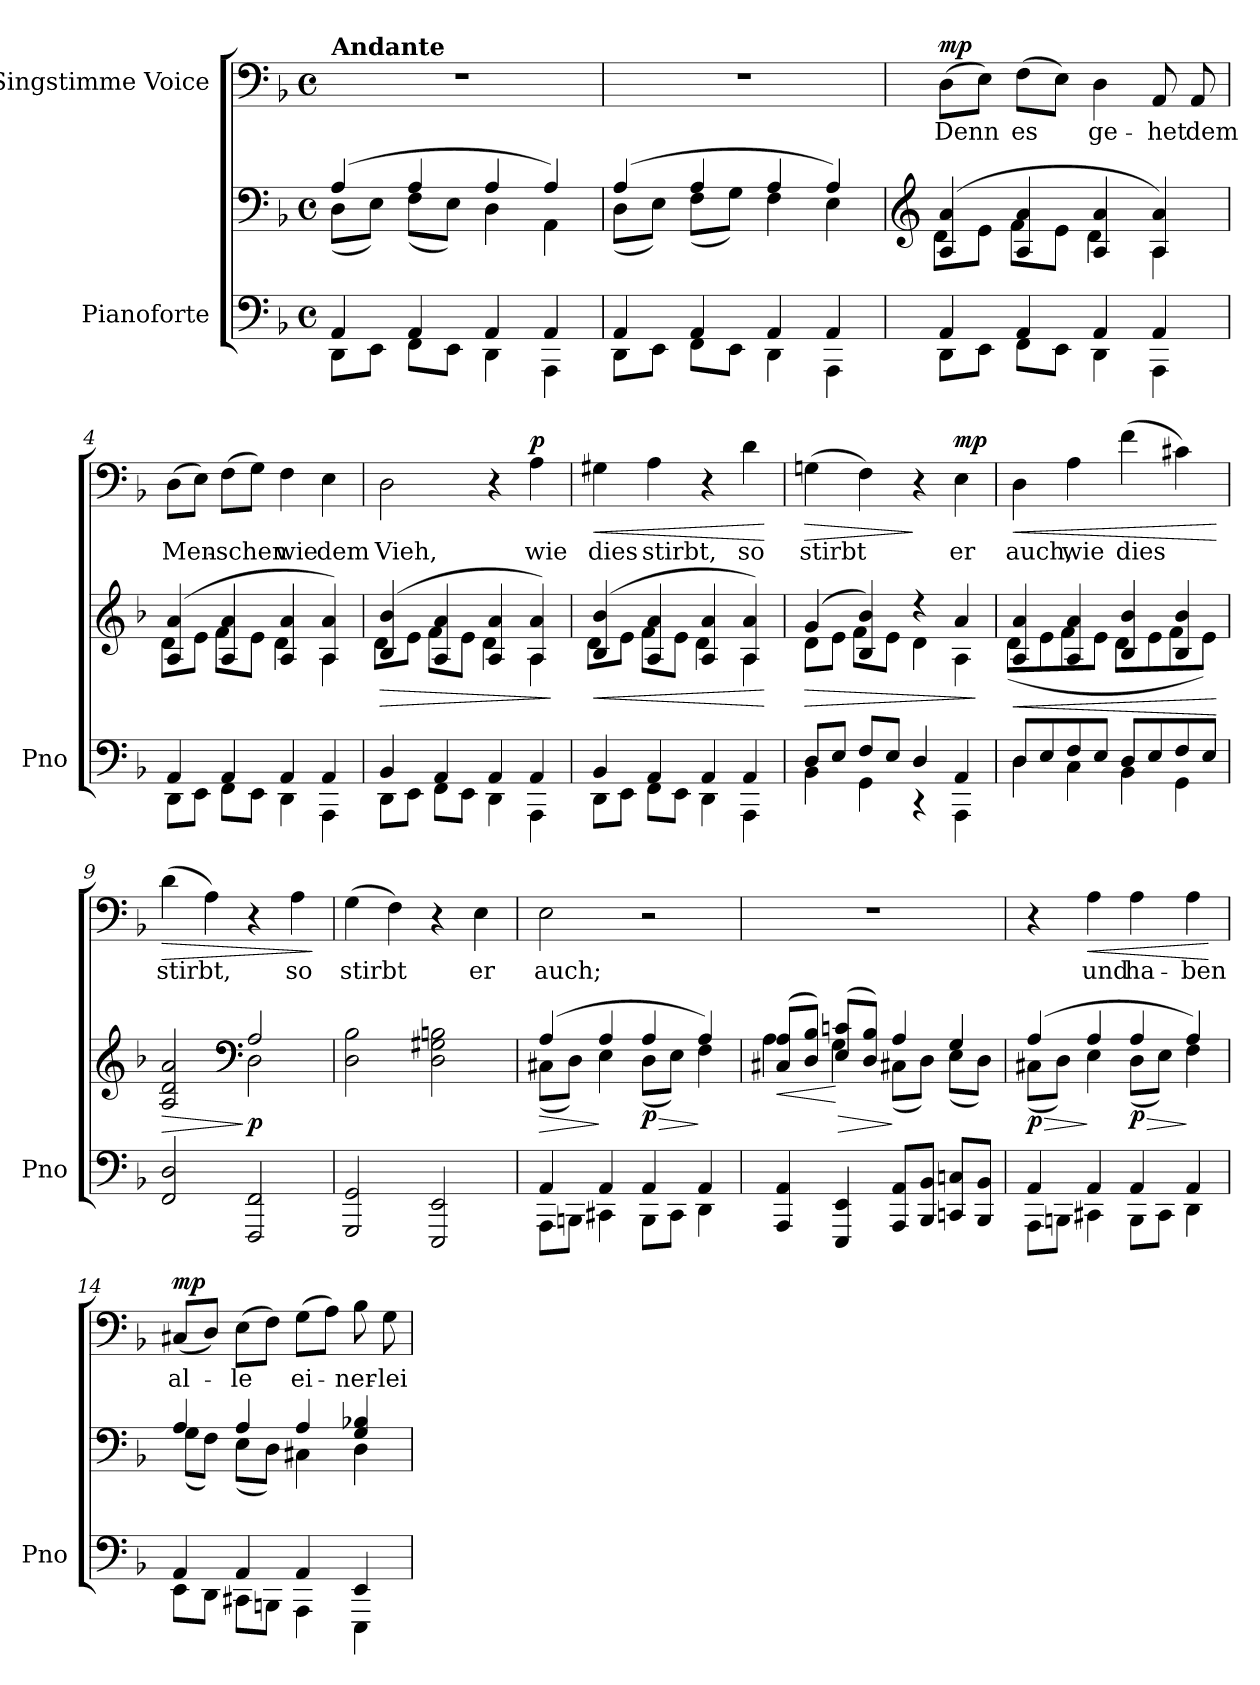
**kern	**kern	**dynam	**kern	**text	**dynam
*part2	*part2	*part2	*part1	*part1	*part1
*staff3	*staff2	*staff2/3	*staff1	*staff1	*staff1
*I"Pianoforte	*	*	*I"Singstimme Voice	*	*
*I'Pno	*	*	*	*	*
*clefF4	*clefF4	*	*clefF4	*	*
*k[b-]	*k[b-]	*	*k[b-]	*	*
*M4/4	*M4/4	*	*M4/4	*	*
*met(c)	*met(c)	*	*met(c)	*	*
=1	=1	=1	=1	=1	=1
*^	*^	*	*	*	*
!	!	!	!	!	!LO:TX:a:B:t=Andante	!	!
!	!	!	!	!LO:DY:b	!	!	!
!	!	!	!	!LO:DY:n=1:b	!	!	!
4AA/	8DD\L	(>4A/	(<8D\L	p other-dynamics	1r	.	.
.	8EE\J	.	8E\J)	.	.	.	.
4AA/	8FF\L	4A/	(<8F\L	.	.	.	.
.	8EE\J	.	8E\J)	.	.	.	.
4AA/	4DD\	4A/	4D\	.	.	.	.
4AA/	4AAA\	4A/)	4AA\	.	.	.	.
=2	=2	=2	=2	=2	=2	=2	=2
4AA/	8DD\L	(>4A/	(<8D\L	.	1r	.	.
.	8EE\J	.	8E\J)	.	.	.	.
4AA/	8FF\L	4A/	(<8F\L	.	.	.	.
.	8EE\J	.	8G\J)	.	.	.	.
4AA/	4DD\	4A/	4F\	.	.	.	.
4AA/	4AAA\	4A/)	4E\	.	.	.	.
=3	=3	=3	=3	=3	=3	=3	=3
*	*	*clefG2	*	*	*	*	*
!	!	!	!	!	!	!LO:LY:b	!LO:DY:a
4AA/	8DD\L	(>4A/ 4a/	8d\L	.	(>8D\L	Denn	mp
.	8EE\J	.	8e\J	.	8E\J)	.	.
!	!	!	!	!	!	!LO:LY:b	!
4AA/	8FF\L	4A/ 4a/	8f\L	.	(>8F\L	es	.
.	8EE\J	.	8e\J	.	8E\J)	.	.
!	!	!	!	!	!	!LO:LY:b	!
4AA/	4DD\	4A/ 4a/	4d\	.	4D\	ge-	.
!	!	!	!	!	!	!LO:LY:b	!
4AA/	4AAA\	4A/ 4a/)	4A\	.	8AA/	-het	.
!	!	!	!	!	!	!LO:LY:b	!
.	.	.	.	.	8AA/	dem	.
=4	=4	=4	=4	=4	=4	=4	=4
!	!	!	!	!	!	!LO:LY:b	!
4AA/	8DD\L	(>4A/ 4a/	8d\L	.	(>8D\L	Men-	.
.	8EE\J	.	8e\J	.	8E\J)	.	.
!	!	!	!	!	!	!LO:LY:b	!
4AA/	8FF\L	4A/ 4a/	8f\L	.	(>8F\L	-schen	.
.	8EE\J	.	8e\J	.	8G\J)	.	.
!	!	!	!	!	!	!LO:LY:b	!
4AA/	4DD\	4A/ 4a/	4d\	.	4F\	wie	.
!	!	!	!	!	!	!LO:LY:b	!
4AA/	4AAA\	4A/ 4a/)	4A\	.	4E\	dem	.
!!LO:LB:g=z
=5	=5	=5	=5	=5	=5	=5	=5
!	!	!	!	!LO:HP:b	!	!LO:LY:b	!
4BB-/	8DD\L	(>4B-/ 4b-/	8d\L	>	2D\	Vieh,	.
.	8EE\J	.	8e\J	.	.	.	.
4AA/	8FF\L	4A/ 4a/	8f\L	.	.	.	.
.	8EE\J	.	8e\J	.	.	.	.
4AA/	4DD\	4A/ 4a/	4d\	.	4r	.	.
!	!	!	!	!	!	!LO:LY:b	!LO:DY:a
4AA/	4AAA\	4A/ 4a/)	4A\	.	4A\	wie	p
*v	*v	*	*	*	*	*	*
*	*v	*v	*	*	*	*
.	.	]	.	.	.
=6	=6	=6	=6	=6	=6
*^	*	*	*	*	*
!	!	!	!LO:HP:b	!	!LO:LY:b	!LO:HP:b
*	*	*^	*	*	*	*
4BB-/	8DD\L	(>4B-/ 4b-/	8d\L	<	4G#X\	dies	<
.	8EE\J	.	8e\J	.	.	.	.
!	!	!	!	!	!	!LO:LY:b	!
4AA/	8FF\L	4A/ 4a/	8f\L	.	4A\	stirbt,	.
.	8EE\J	.	8e\J	.	.	.	.
4AA/	4DD\	4A/ 4a/	4d\	.	4r	.	.
!	!	!	!	!	!	!LO:LY:b	!
4AA/	4AAA\	4A/ 4a/)	4A\	.	4d\	so	.
*v	*v	*	*	*	*	*	*
*	*v	*v	*	*	*	*
.	.	[	.	.	[
=7	=7	=7	=7	=7	=7
*^	*	*	*	*	*
!	!	!	!LO:HP:b	!	!LO:LY:b	!LO:HP:b
*	*	*^	*	*	*	*
8D/L	4BB-\	(>4g/	8d\L	>	(>4Gn\	stirbt	>
8E/J	.	.	8e\J	.	.	.	.
8F/L	4GG\	4B-/ 4b-/)	8f\L	.	4F\)	.	.
8E/J	.	.	8e\J	.	.	.	.
4D/	4r	4r	4d\	.	4r	.	]
!	!	!	!	!	!	!LO:LY:b	!LO:DY:a
4AA/	4AAA\	4a/	4A\	.	4E\	er	mp
*v	*v	*	*	*	*	*	*
*	*v	*v	*	*	*	*
.	.	]	.	.	.
=8	=8	=8	=8	=8	=8
*^	*	*	*	*	*
!	!	!	!LO:HP:b	!	!LO:LY:b	!LO:HP:b
*	*	*^	*	*	*	*
8D/L	4D\	4A/ 4a/	(<8d\L	<	4D\	auch,	<
8E/	.	.	8e\	.	.	.	.
!	!	!	!	!	!	!LO:LY:b	!
8F/	4C\	4A/ 4a/	8f\	.	4A\	wie	.
8E/J	.	.	8e\J	.	.	.	.
!	!	!	!	!	!	!LO:LY:b	!
8D/L	4BB-\	4B-/ 4b-/	8d\L	.	(>4f\	dies	.
8E/	.	.	8e\	.	.	.	.
8F/	4GG\	4B-/ 4b-/	8f\	.	4c#X\)	.	.
8E/J	.	.	8e\J)	.	.	.	.
*v	*v	*	*	*	*	*	*
*	*v	*v	*	*	*	*
.	.	[	.	.	[
=9	=9	=9	=9	=9	=9
!	!	!LO:HP:b	!	!LO:LY:b	!LO:HP:b
*	*^	*	*	*	*
2FF/ 2D/	2A/ 2d/ 2a/	2ryy	>	(>4d\	stirbt,	>
.	.	.	.	4A\)	.	.
*	*clefF4	*	*	*	*	*
!	!	!	!LO:DY:n=1:b	!	!	!
2FFF/ 2FF/	2A/	2D\	] p	4r	.	.
!	!	!	!	!	!LO:LY:b	!
.	.	.	.	4A\	so	.
*	*v	*v	*	*	*	*
.	.	.	.	.	]
!!LO:LB:g=z
=10	=10	=10	=10	=10	=10
!	!	!	!	!LO:LY:b	!
2GGG/ 2GG/	2D\ 2B-\	.	(>4G\	stirbt	.
.	.	.	4F\)	.	.
2EEE/ 2EE/	2D\ 2G#X\ 2Bn\	.	4r	.	.
!	!	!	!	!LO:LY:b	!
.	.	.	4E\	er	.
=11	=11	=11	=11	=11	=11
*^	*	*	*	*	*
!	!	!	!LO:HP:b	!	!LO:LY:b	!
*	*	*^	*	*	*	*
4AA/	8AAA\L	(>4A/	(<8C#X\L	>	2E\	auch;	.
.	8BBBn\J	.	8D\J)	.	.	.	.
4AA/	4CC#X\	4A/	4E\	]	.	.	.
!	!	!	!	!LO:HP:b	!	!	!
!	!	!	!	!LO:DY:n=1:b	!	!	!
4AA/	8BBB\L	4A/	(<8D\L	> p	2r	.	.
.	8CC#\J	.	8E\J)	.	.	.	.
4AA/	4DD\	4A/)	4F\	]	.	.	.
=12	=12	=12	=12	=12	=12	=12	=12
!	!	!	!	!LO:HP:b	!	!	!
*v	*v	*	*	*	*	*	*
4AAA/ 4AA/	(>8C#X/ 8A/L	4A\	<	1r	.	.
.	8D/ 8B-/J)	.	.	.	.	.
!	!	!	!LO:HP:n=1:b	!	!	!
4EEE/ 4EE/	(>8E/ 8cn/L	4G\	[ >	.	.	.
.	8D/ 8B-/J)	.	.	.	.	.
8AAA/ 8AA/L	4A/	(<8C#X\L	]	.	.	.
8BBB-/ 8BB-/J	.	8D\J)	.	.	.	.
8CCn/ 8Cn/L	4G/	(<8E\L	.	.	.	.
8BBB-/ 8BB-/J	.	8D\J)	.	.	.	.
=13	=13	=13	=13	=13	=13	=13
*^	*	*	*	*	*	*
!	!	!	!	!LO:HP:b	!	!	!
!	!	!	!	!LO:DY:n=1:b	!	!	!
4AA/	8AAA\L	(>4A/	(<8C#X\L	> p	4r	.	.
.	8BBBn\J	.	8D\J)	.	.	.	.
!	!	!	!	!	!	!LO:LY:b	!LO:HP:b
4AA/	4CC#X\	4A/	4E\	]	4A\	und	<
!	!	!	!	!LO:HP:b	!	!LO:LY:b	!
!	!	!	!	!LO:DY:n=2:b	!	!	!
4AA/	8BBB\L	4A/	(<8D\L	> p	4A\	ha-	.
.	8CC#\J	.	8E\J)	.	.	.	.
!	!	!	!	!	!	!LO:LY:b	!
4AA/	4DD\	4A/)	4F\	]	4A\	-ben	.
*v	*v	*	*	*	*	*	*
*	*v	*v	*	*	*	*
.	.	.	.	.	[
=14	=14	=14	=14	=14	=14
*^	*^	*	*	*	*
!	!	!	!	!	!	!LO:LY:b	!LO:DY:a
4AA/	8EE\L	4A/	(<8G\L	.	(<8C#X/L	al-	mp
.	8DD\J	.	8F\J)	.	8D/J)	.	.
!	!	!	!	!	!	!LO:LY:b	!
4AA/	8CC#X\L	4A/	(<8E\L	.	(>8E\L	-le	.
.	8BBBn\J	.	8D\J)	.	8F\J)	.	.
!	!	!	!	!	!	!LO:LY:b	!
4AA/	4AAA\	4A/	4C#X\	.	(>8G\L	ei-	.
.	.	.	.	.	8A\J)	.	.
!	!	!	!	!	!	!LO:LY:b	!
4EE/	4EEE\	4G/ 4B-X/	4D\	.	8B-\	-ner-	.
!	!	!	!	!	!	!LO:LY:b	!
.	.	.	.	.	8G\	-lei	.
*v	*v	*	*	*	*	*	*
*	*v	*v	*	*	*	*
=	=	=	=	=	=
*-	*-	*-	*-	*-	*-
